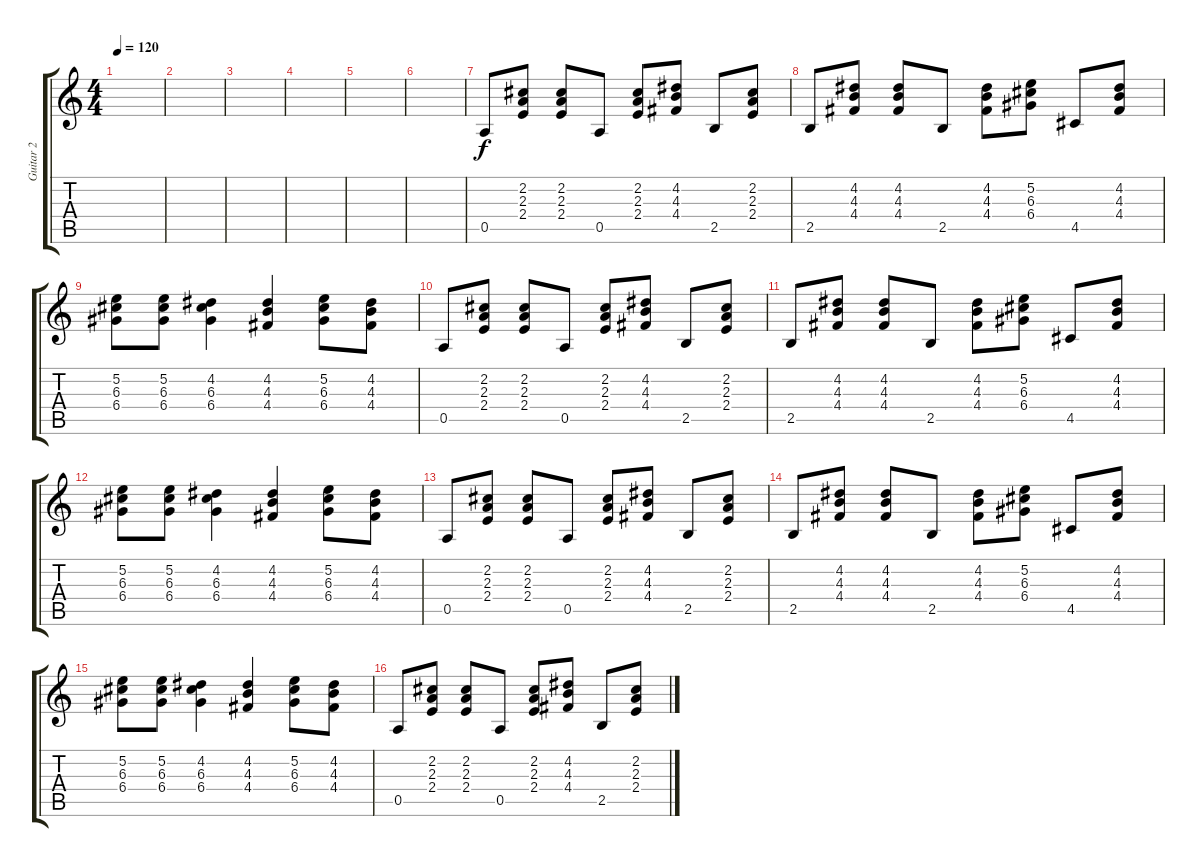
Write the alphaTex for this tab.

\track ("Guitar 2" "Guitar 2") {instrument distortionguitar}
\staff {score tabs}
\tuning (E4 B3 G3 D3 A2 E2) {hide}
\ts (4 4)
\section ("" "")
\tempo 120
\clef g2
\ks c
|
|
|
|
|
|
0.5.8 (2.2 2.3 2.4).8 (2.2 2.3 2.4).8 0.5.8 (2.2 2.3 2.4).8 (4.2 4.3 4.4).8 2.5.8 (2.2 2.3 2.4).8 |
2.5.8 (4.2 4.3 4.4).8 (4.2 4.3 4.4).8 2.5.8 (4.2 4.3 4.4).8 (5.2 6.3 6.4).8 4.5.8 (4.2 4.3 4.4).8 |
(5.2 6.3 6.4).8 (5.2 6.3 6.4).8 (4.2 6.3 6.4).4 (4.2 4.3 4.4).4 (5.2 6.3 6.4).8 (4.2 4.3 4.4).8 |
0.5.8 (2.2 2.3 2.4).8 (2.2 2.3 2.4).8 0.5.8 (2.2 2.3 2.4).8 (4.2 4.3 4.4).8 2.5.8 (2.2 2.3 2.4).8 |
2.5.8 (4.2 4.3 4.4).8 (4.2 4.3 4.4).8 2.5.8 (4.2 4.3 4.4).8 (5.2 6.3 6.4).8 4.5.8 (4.2 4.3 4.4).8 |
(5.2 6.3 6.4).8 (5.2 6.3 6.4).8 (4.2 6.3 6.4).4 (4.2 4.3 4.4).4 (5.2 6.3 6.4).8 (4.2 4.3 4.4).8 |
0.5.8 (2.2 2.3 2.4).8 (2.2 2.3 2.4).8 0.5.8 (2.2 2.3 2.4).8 (4.2 4.3 4.4).8 2.5.8 (2.2 2.3 2.4).8 |
2.5.8 (4.2 4.3 4.4).8 (4.2 4.3 4.4).8 2.5.8 (4.2 4.3 4.4).8 (5.2 6.3 6.4).8 4.5.8 (4.2 4.3 4.4).8 |
(5.2 6.3 6.4).8 (5.2 6.3 6.4).8 (4.2 6.3 6.4).4 (4.2 4.3 4.4).4 (5.2 6.3 6.4).8 (4.2 4.3 4.4).8 |
0.5.8 (2.2 2.3 2.4).8 (2.2 2.3 2.4).8 0.5.8 (2.2 2.3 2.4).8 (4.2 4.3 4.4).8 2.5.8 (2.2 2.3 2.4).8
